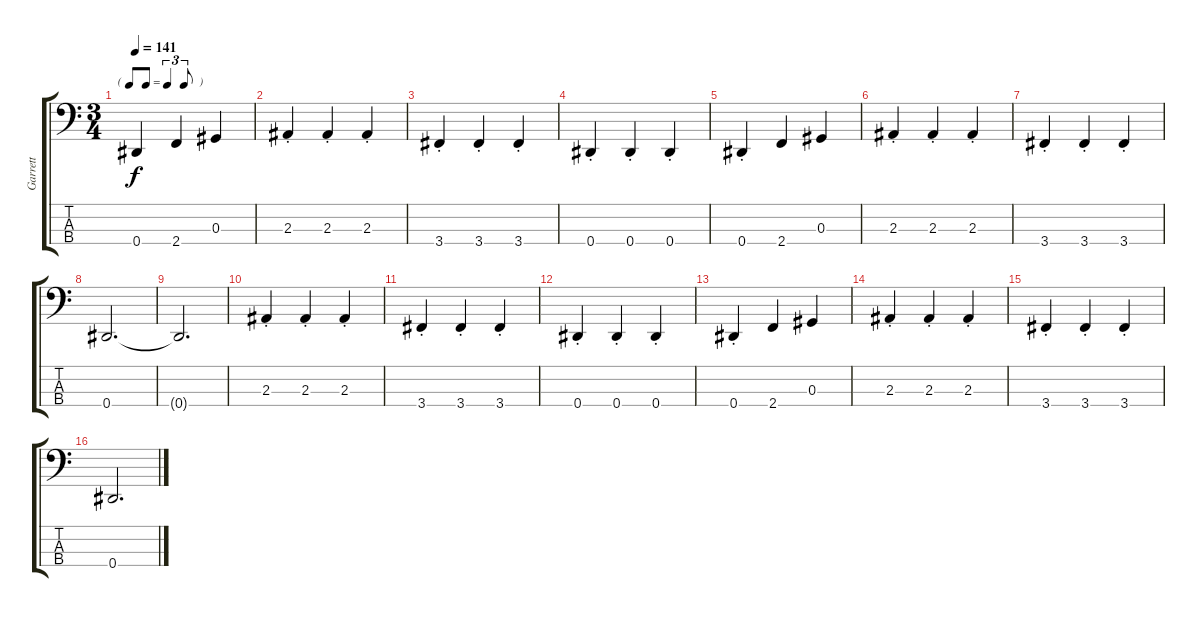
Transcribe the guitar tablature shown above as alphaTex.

\track ("Garrett" "Garrett") {instrument electricbassfinger}
\staff {score tabs}
\tuning (Gb2 Db2 Ab1 Eb1) {hide}
\ts (3 4)
\tf triplet8th
\tempo 141
\clef f4
\ks c
0.4{t}.4{dy f} 2.4.4 0.3.4 |
2.3{st}.4 2.3{st}.4 2.3{st}.4 |
3.4{st}.4 3.4{st}.4 3.4{st}.4 |
0.4{st}.4 0.4{st}.4 0.4{st}.4 |
0.4{st}.4 2.4.4 0.3.4 |
2.3{st}.4 2.3{st}.4 2.3{st}.4 |
3.4{st}.4 3.4{st}.4 3.4{st}.4 |
0.4.2{d} |
0.4{t}.2{d} |
2.3{st}.4 2.3{st}.4 2.3{st}.4 |
3.4{st}.4 3.4{st}.4 3.4{st}.4 |
0.4{st}.4 0.4{st}.4 0.4{st}.4 |
0.4{st}.4 2.4.4 0.3.4 |
2.3{st}.4 2.3{st}.4 2.3{st}.4 |
3.4{st}.4 3.4{st}.4 3.4{st}.4 |
0.4.2{d}
